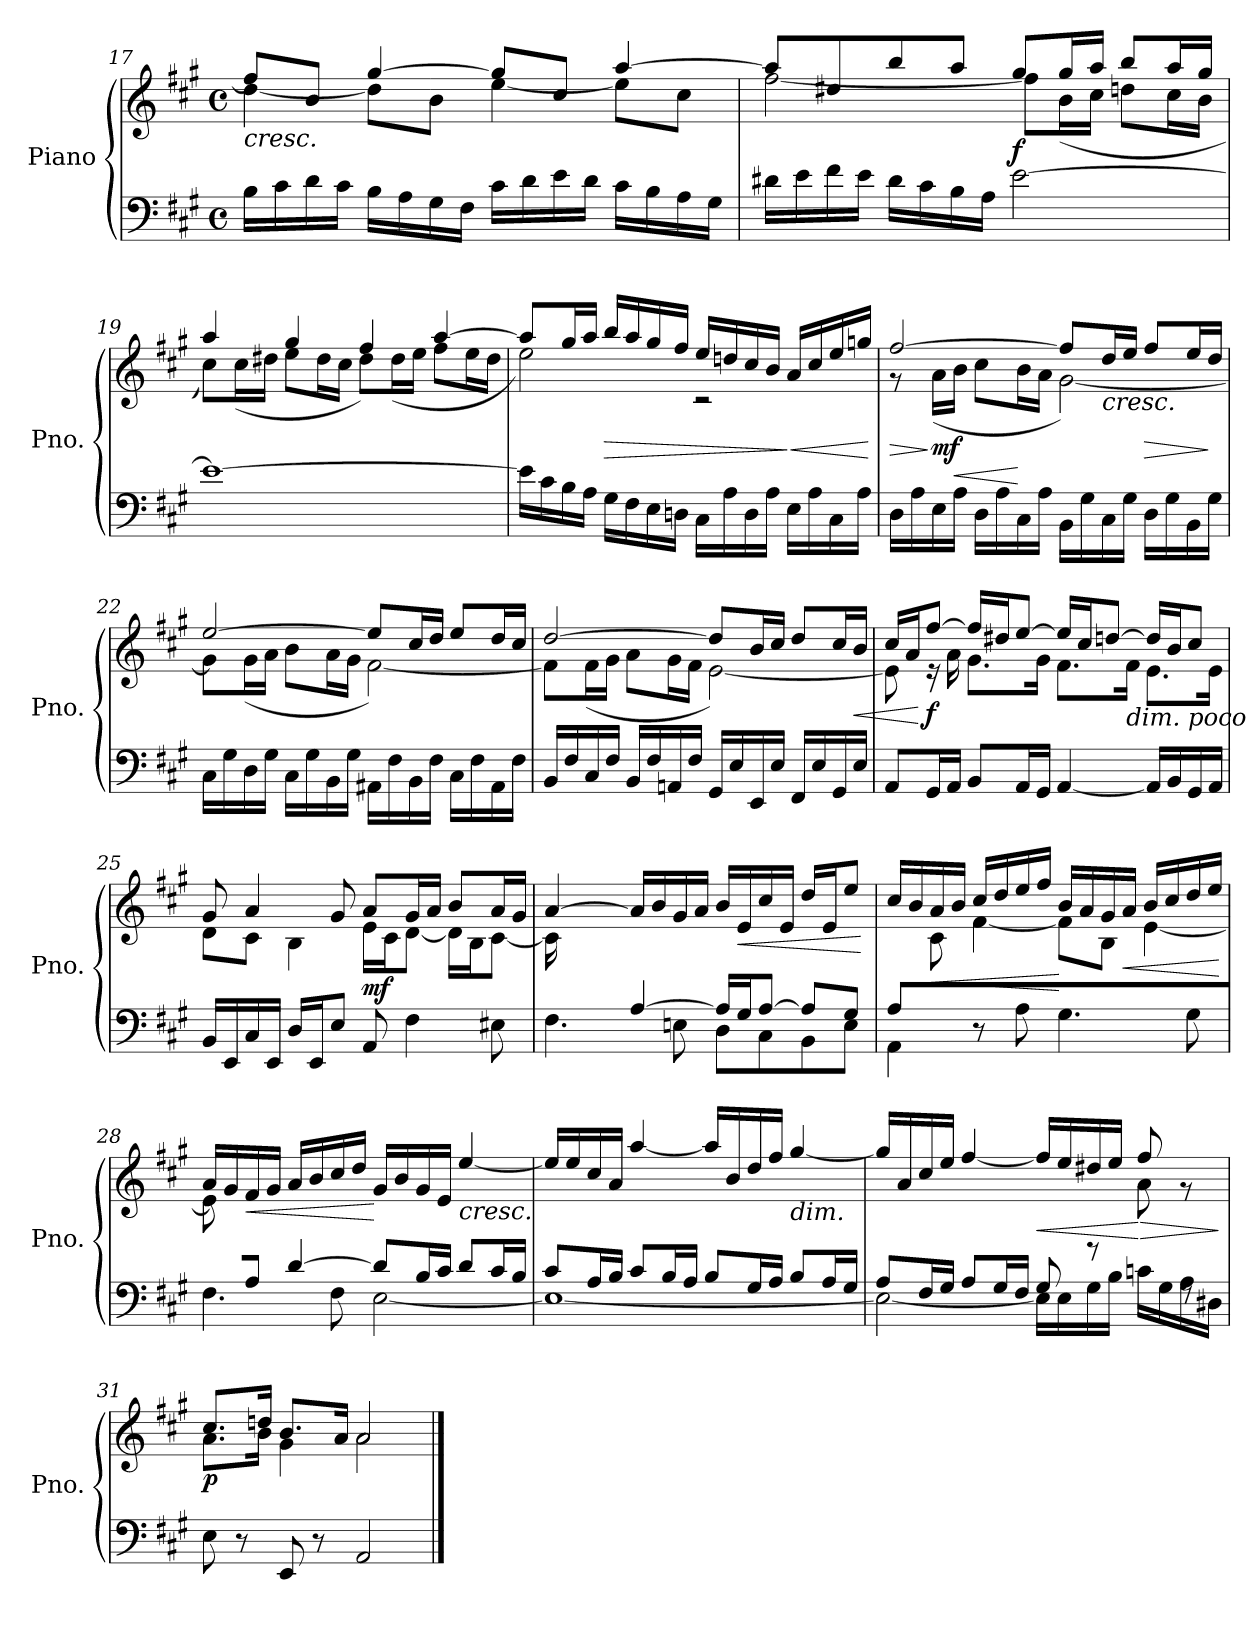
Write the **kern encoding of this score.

**kern	**kern	**dynam
*part1	*part1	*part1
*staff2	*staff1	*staff1/2
*I"Piano	*	*
*I'Pno.	*	*
*clefF4	*clefG2	*
*k[f#c#g#]	*k[f#c#g#]	*
*M4/4	*M4/4	*
*met(c)	*met(c)	*
=17	=17	=17
*	*^	*
!	!LO:TX:b:i:t=cresc.	!	!
16B\LL	8ff#/L]	[4dd\	.
16c#\	.	.	.
16d\	8b/J	.	.
16c#\JJ	.	.	.
16B\LL	[4gg#/	8dd\L]	.
16A\	.	.	.
16G#\	.	8b\J	.
16F#\JJ	.	.	.
16c#\LL	8gg#/L]	[4ee\	.
16d\	.	.	.
16e\	8cc#/J	.	.
16d\JJ	.	.	.
16c#\LL	[4aa/	8ee\L]	.
16B\	.	.	.
16A\	.	8cc#\J	.
16G#\JJ	.	.	.
=18	=18	=18	=18
16d#X\LL	8aa/L]	[2ff#\	.
16e\	.	.	.
16f#\	8dd#X/	.	.
16e\JJ	.	.	.
16d#\LL	8bb/	.	.
16c#\	.	.	.
16B\	8aa/J	.	.
16A\JJ	.	.	.
!	!	!	!LO:DY:b
[2e\	8gg#/L	8ff#\L]	f
.	16gg#/L	(<16b\L	.
.	16aa/JJ	16cc#\JJ	.
.	8bb/L	8ddn\L	.
.	16aa/L	16cc#\L	.
.	16gg#/JJ	16b\JJ	.
=19	=19	=19	=19
1e_	4aa/	8cc#\L)	.
.	.	(<16cc#\L	.
.	.	16dd#X\JJ	.
.	4gg#/	8ee\L	.
.	.	16dd#\L	.
.	.	16cc#\JJ	.
.	4ff#/	8dd#\L)	.
.	.	(<16dd#\L	.
.	.	16ee\JJ	.
.	[4aa/	8ff#\L	.
.	.	16ee\L	.
.	.	16dd#\JJ	.
=20	=20	=20	=20
16e\LL]	8aa/L]	2ee\)	.
16c#\	.	.	.
16B\	16gg#/L	.	.
16A\JJ	16aa/JJ	.	.
!	!	!	!LO:HP:b
16G#\LL	16bb/LL	.	>
16F#\	16aa/	.	.
16E\	16gg#/	.	.
16Dn\JJ	16ff#/JJ	.	.
16C#\LL	16ee/LL	2r	.
16A\	16ddn/	.	.
16D\	16cc#/	.	.
16A\JJ	16b/JJ	.	.
!	!	!	!LO:HP:n=1:b
16E\LL	16a/LL	.	] <
16A\	16cc#/	.	.
16C#\	16ee/	.	.
16A\JJ	16ggn/JJ	.	.
*	*v	*v	*
.	.	[
=21	=21	=21
!	!	!LO:HP:b
*	*^	*
16D\LL	[2ff#/	8r	>
16A\	.	.	.
!	!	!	!LO:DY:n=1:b
16E\	.	(<16a\LL	] mf
!	!	!	!LO:HP:b
16A\JJ	.	16b\JJ	<
16D\LL	.	8cc#\L	.
16A\	.	.	.
16C#\	.	16b\L	[
16A\JJ	.	16a\JJ	.
16BB\LL	8ff#/L]	[2g#\)	.
16G#\	.	.	.
!	!	!	!LO:HP:b
16C#\	16dd/L	.	<
16G#\JJ	16ee/JJ	.	.
!	!	!	!LO:HP:b
16D\LL	8ff#/L	.	>
16G#\	.	.	.
16BB\	16ee/L	.	[
16G#\JJ	16dd/JJ	.	]
=22	=22	=22	=22
16C#\LL	[2ee/	8g#\L]	.
16G#\	.	.	.
16D\	.	(<16g#\L	.
16G#\JJ	.	16a\JJ	.
16C#\LL	.	8b\L	.
16G#\	.	.	.
16BB\	.	16a\L	.
16G#\JJ	.	16g#\JJ	.
16AA#X\LL	8ee/L]	[2f#\)	.
16F#\	.	.	.
16BB\	16cc#/L	.	.
16F#\JJ	16dd/JJ	.	.
16C#\LL	8ee/L	.	.
16F#\	.	.	.
16AA#\	16dd/L	.	.
16F#\JJ	16cc#/JJ	.	.
=23	=23	=23	=23
16BB/LL	[2dd/	8f#\L]	.
16F#/	.	.	.
16C#/	.	(<16f#\L	.
16F#/JJ	.	16g#\JJ	.
16BB/LL	.	8a\L	.
16F#/	.	.	.
16AAn/	.	16g#\L	.
16F#/JJ	.	16f#\JJ	.
16GG#/LL	8dd/L]	[2e\)	.
16E/	.	.	.
16EE/	16b/L	.	.
16E/JJ	16cc#/JJ	.	.
16FF#/LL	8dd/L	.	.
16E/	.	.	.
16GG#/	16cc#/L	.	.
!	!	!	!LO:HP:b
16E/JJ	16b/JJ	.	<
=24	=24	=24	=24
8AA/L	16cc#/LL	8e\]	.
.	16a/J	.	.
!	!	!	!LO:DY:n=1:b
16GG#/L	[8ff#/J	16r	[ f
16AA/JJ	.	16a\	.
8BB/L	16ff#/LL]	8.g#\L	.
.	16dd#X/J	.	.
16AA/L	[8ee/J	.	.
16GG#/JJ	.	16g#\Jk	.
[4AA/	16ee/LL]	8.f#\L	.
.	16cc#/J	.	.
.	[8ddn/J	.	.
!	!	!LO:TX:b:i:t=dim. poco	!
.	.	16f#\Jk	.
16AA/LL]	16dd/LL]	8.e\L	.
16BB/	16b/J	.	.
16GG#/	8cc#/J	.	.
16AA/JJ	.	16e\Jk	.
=25	=25	=25	=25
16BB/LL	8g#/	8d\L	.
16EE/	.	.	.
16C#/	4a/	8c#\J	.
16EE/JJ	.	.	.
16D/LL	.	4B\	.
16EE/J	.	.	.
8E/J	8g#/	.	.
!	!	!	!LO:DY:b
8AA/	8a/L	16e\LL	mf
.	.	16c#\J	.
4F#\	16g#/L	[8d\J	.
.	16a/JJ	.	.
.	8b/L	16d\LL]	.
.	.	16B\J	.
8E#X\	16a/L	[8c#\J	.
.	16g#/JJ	.	.
=26	=26	=26	=26
*^	*	*	*
16ryy	4.F#\	[4a/	16c#\LL]	.
16A/	.	.	2...ryy	.
16B/	.	.	.	.
16G#/JJ	.	.	.	.
[4A/	.	16a/LL]	.	.
.	.	16b/	.	.
.	8En\	16g#/	.	.
.	.	16a/JJ	.	.
16A/LL]	8D\L	16b/LL	.	.
!	!	!	!	!LO:HP:b
16G#/J	.	16e/	.	<
[8A/J	8C#\	16cc#/	.	.
.	.	16e/JJ	.	.
8A/L]	8BB\	16dd/LL	.	.
.	.	16e/J	.	.
8G#/J	8E\J	8ee/J	.	.
*v	*v	*	*	*
*	*v	*v	*
.	.	[
=27	=27	=27
*^	*^	*
8A/L	4AA\	16cc#/LL	8ryy	.
.	.	16b/	.	.
!	!	!	!	!LO:HP:b
2..ryy	.	16a/	8c#\J	<
.	.	16b/JJ	.	.
.	8r	16cc#/LL	[4f#\	.
.	.	16dd/	.	.
.	8A\	16ee/	.	.
.	.	16ff#/JJ	.	.
.	4.G#\	16b/LL	8f#\L]	[
.	.	16a/	.	.
.	.	16g#/	8B\J	.
!	!	!	!	!LO:HP:b
.	.	16a/JJ	.	<
.	.	16b/LL	[4e\	.
.	.	16cc#/	.	.
.	8G#\	16dd/	.	.
.	.	16ee/JJ	.	.
*v	*v	*	*	*
*	*v	*v	*
.	.	[
=28	=28	=28
*^	*^	*
8ryy	4.F#\	16a/LL	8e\L]	.
.	.	16g#/	.	.
!	!	!	!	!LO:HP:b
8A/J	.	16f#/	2..ryy	<
.	.	16g#/JJ	.	.
[4d/	.	16a/LL	.	.
.	.	16b/	.	.
.	8F#\	16cc#/	.	.
.	.	16dd/JJ	.	.
8d/L]	[2E\	16g#/LL	.	[
.	.	16b/	.	.
16B/L	.	16g#/	.	.
16c#/JJ	.	16e/JJ	.	.
!	!	!LO:TX:b:i:t=cresc.	!	!
8d/L	.	[4ee/	.	.
16c#/L	.	.	.	.
16B/JJ	.	.	.	.
*	*	*v	*v	*
=29	=29	=29	=29
8c#/L	1E_	16ee/LL]	.
.	.	16ee/	.
16A/L	.	16cc#/	.
16B/JJ	.	16a/JJ	.
8c#/L	.	[4aa/	.
16B/L	.	.	.
16A/JJ	.	.	.
8B/L	.	16aa/LL]	.
.	.	16b/	.
16G#/L	.	16dd/	.
16A/JJ	.	16ff#/JJ	.
!	!	!LO:TX:b:i:t=dim.	!
8B/L	.	[4gg#/	.
16A/L	.	.	.
16G#/JJ	.	.	.
=30	=30	=30	=30
*	*	*^	*
8A/L	2E\_	16gg#/LL]	2.ryy	.
.	.	16a/	.	.
16F#/L	.	16cc#/	.	.
16G#/JJ	.	16ee/JJ	.	.
8A/L	.	[4ff#/	.	.
16G#/L	.	.	.	.
16F#/JJ	.	.	.	.
!	!	!	!	!LO:HP:b
8G#/	16E\LL]	16ff#/LL]	.	<
.	16E\	16ee/	.	.
8r	16G#\	16dd#X/	.	.
.	16B\JJ	16ee/JJ	.	.
!	!	!	!	!LO:HP:n=1:b
8ryy	16cn\LL	8ff#/	8a\	[ >
.	16G#\	.	.	.
8rF	16A\	8rg	8ryy	.
.	16D#X\JJ	.	.	.
*v	*v	*	*	*
*	*v	*v	*
.	.	]
=31	=31	=31
*	*^	*
!	!	!	!LO:DY:b
8E\	8.cc#/L	8.a\L	p
8r	.	.	.
.	16ddn/Jk	16b\Jk	.
8EE/	8.b/L	4g#\	.
8r	.	.	.
.	16a/Jk	.	.
2AA/	2a/	2a\	.
*	*v	*v	*
==	==	==
*-	*-	*-
